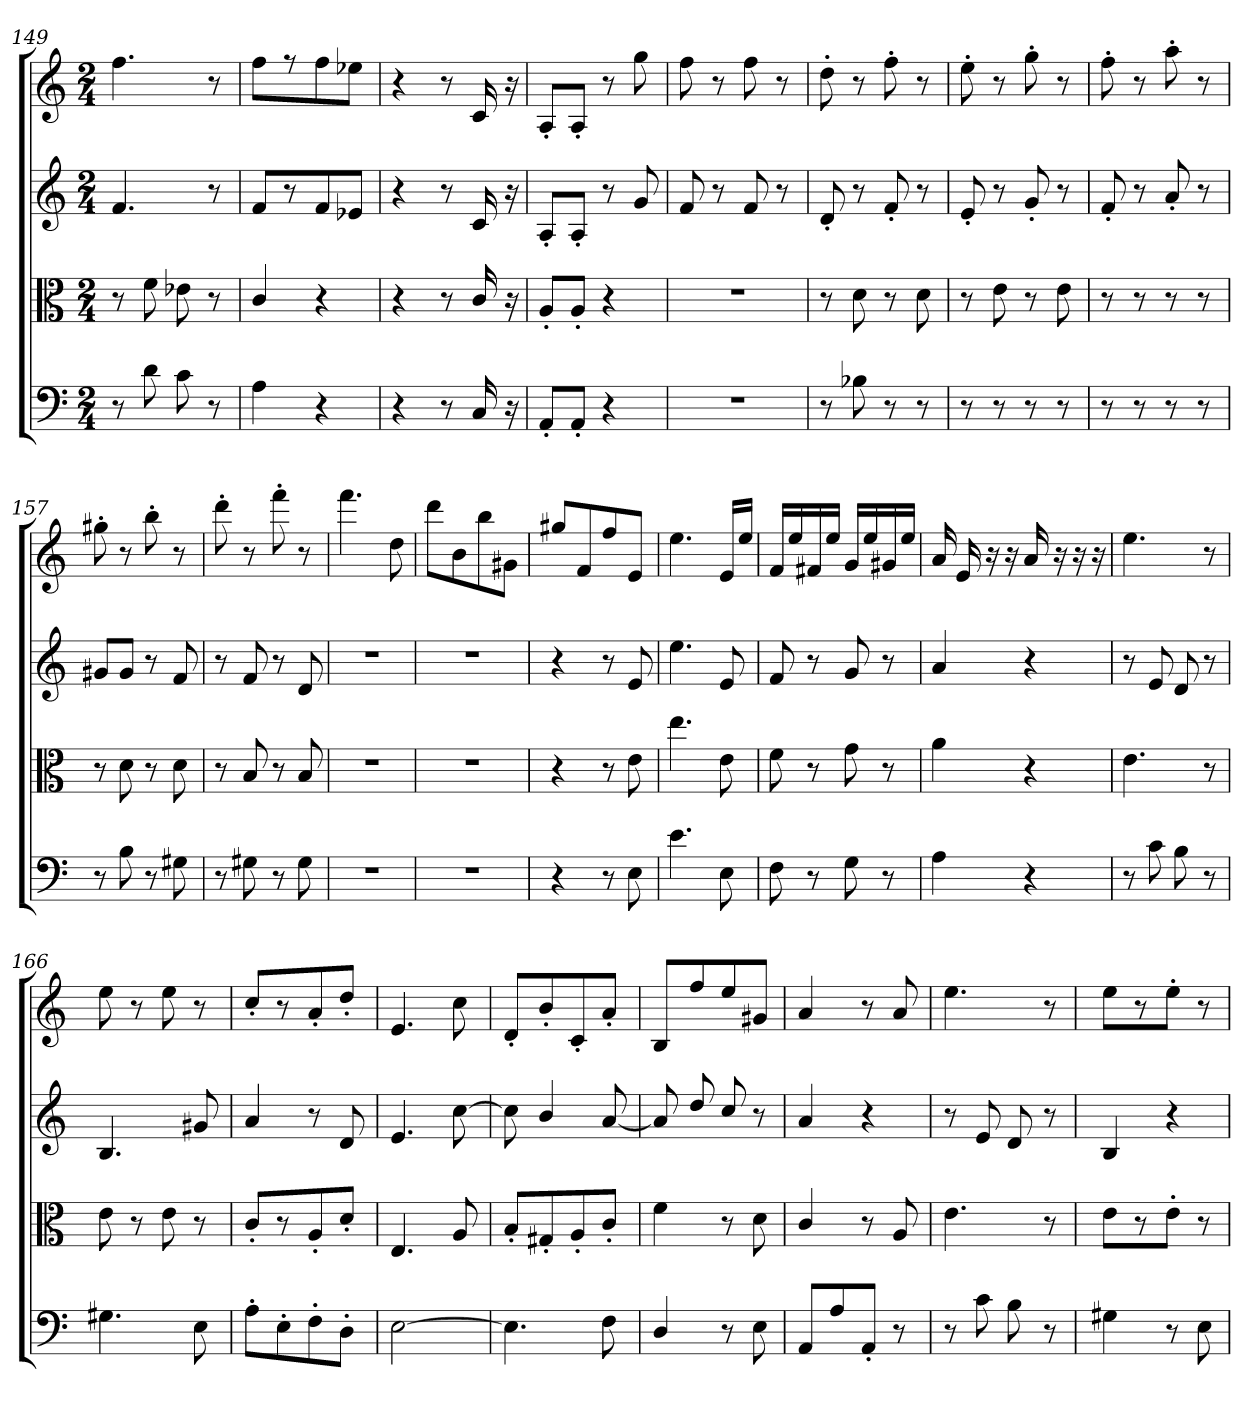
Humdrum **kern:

**kern	**kern	**kern	**kern
*part4	*part3	*part2	*part1
*staff4	*staff3	*staff2	*staff1
*clefF4	*clefC3	*clefG2	*clefG2
*k[]	*k[]	*k[]	*k[]
*a:	*a:	*a:	*a:
*M2/4	*M2/4	*M2/4	*M2/4
=149	=149	=149	=149
8r	8r	4.f/	4.ff\
8d\	8f\	.	.
8c\	8e-X\	.	.
8r	8r	8r	8r
=150	=150	=150	=150
4A\	4c/	8f/L	8ff\L
.	.	8r	8r
4r	4r	8f/	8ff\
.	.	8e-X/J	8ee-X\J
=151	=151	=151	=151
4r	4r	4r	4r
8r	8r	8r	8r
16C/	16c/	16c/	16c/
16r	16r	16r	16r
=152	=152	=152	=152
8AA'/L	8A'/L	8A'/L	8A'/L
8AA'/J	8A'/J	8A'/J	8A'/J
4r	4r	8r	8r
.	.	8g/	8gg\
=153	=153	=153	=153
2r	2r	8f/	8ff\
.	.	8r	8r
.	.	8f/	8ff\
.	.	8r	8r
=154	=154	=154	=154
8r	8r	8d'/	8dd'\
8B-X\	8d\	8r	8r
8r	8r	8f'/	8ff'\
8r	8d\	8r	8r
=155	=155	=155	=155
8r	8r	8e'/	8ee'\
8r	8e\	8r	8r
8r	8r	8g'/	8gg'\
8r	8e\	8r	8r
=156	=156	=156	=156
8r	8r	8f'/	8ff'\
8r	8r	8r	8r
8r	8r	8a'/	8aa'\
8r	8r	8r	8r
=157	=157	=157	=157
8r	8r	8g#X/L	8gg#X'\
8B\	8d\	8g#/J	8r
8r	8r	8r	8bb'\
8G#X\	8d\	8f/	8r
=158	=158	=158	=158
8r	8r	8r	8ddd'\
8G#X\	8B/	8f/	8r
8r	8r	8r	8fff'\
8G#\	8B/	8d/	8r
=159	=159	=159	=159
2r	2r	2r	4.fff\
.	.	.	8dd\
=160	=160	=160	=160
2r	2r	2r	8ddd\L
.	.	.	8b\
.	.	.	8bb\
.	.	.	8g#X\J
=161	=161	=161	=161
4r	4r	4r	8gg#X/L
.	.	.	8f/
8r	8r	8r	8ff/
8E\	8e\	8e/	8e/J
=162	=162	=162	=162
4.e\	4.ee\	4.ee\	4.ee\
8E\	8e\	8e/	16e/LL
.	.	.	16ee/JJ
=163	=163	=163	=163
8F\	8f\	8f/	16f/LL
.	.	.	16ee/
8r	8r	8r	16f#X/
.	.	.	16ee/JJ
8G\	8g\	8g/	16g/LL
.	.	.	16ee/
8r	8r	8r	16g#X/
.	.	.	16ee/JJ
=164	=164	=164	=164
4A\	4a\	4a/	16a/
.	.	.	16e/
.	.	.	16r
.	.	.	16r
4r	4r	4r	16a/
.	.	.	16r
.	.	.	16r
.	.	.	16r
=165	=165	=165	=165
8r	4.e\	8r	4.ee\
8c\	.	8e/	.
8B\	.	8d/	.
8r	8r	8r	8r
=166	=166	=166	=166
4.G#X\	8e\	4.B/	8ee\
.	8r	.	8r
.	8e\	.	8ee\
8E\	8r	8g#X/	8r
=167	=167	=167	=167
8A'\L	8c'/L	4a/	8cc'/L
8E'\	8r	.	8r
8F'\	8A'/	8r	8a'/
8D'\J	8d'/J	8d/	8dd'/J
=168	=168	=168	=168
[2E\	4.E/	4.e/	4.e/
.	8A/	[8cc\	8cc\
=169	=169	=169	=169
4.E\]	8B'/L	8cc\]	8d'/L
.	8G#X'/	4b/	8b'/
.	8A'/	.	8c'/
8F\	8c'/J	[8a/	8a'/J
=170	=170	=170	=170
4D/	4f\	8a/]	8B/L
.	.	8dd/	8ff/
8r	8r	8cc/	8ee/
8E\	8d\	8r	8g#X/J
=171	=171	=171	=171
8AA/L	4c/	4a/	4a/
8A/	.	.	.
8AA'/J	8r	4r	8r
8r	8A/	.	8a/
=172	=172	=172	=172
8r	4.e\	8r	4.ee\
8c\	.	8e/	.
8B\	.	8d/	.
8r	8r	8r	8r
=173	=173	=173	=173
4G#X\	8e\L	4B/	8ee\L
.	8r	.	8r
8r	8e'\J	4r	8ee'\J
8E\	8r	.	8r
=	=	=	=
*-	*-	*-	*-
